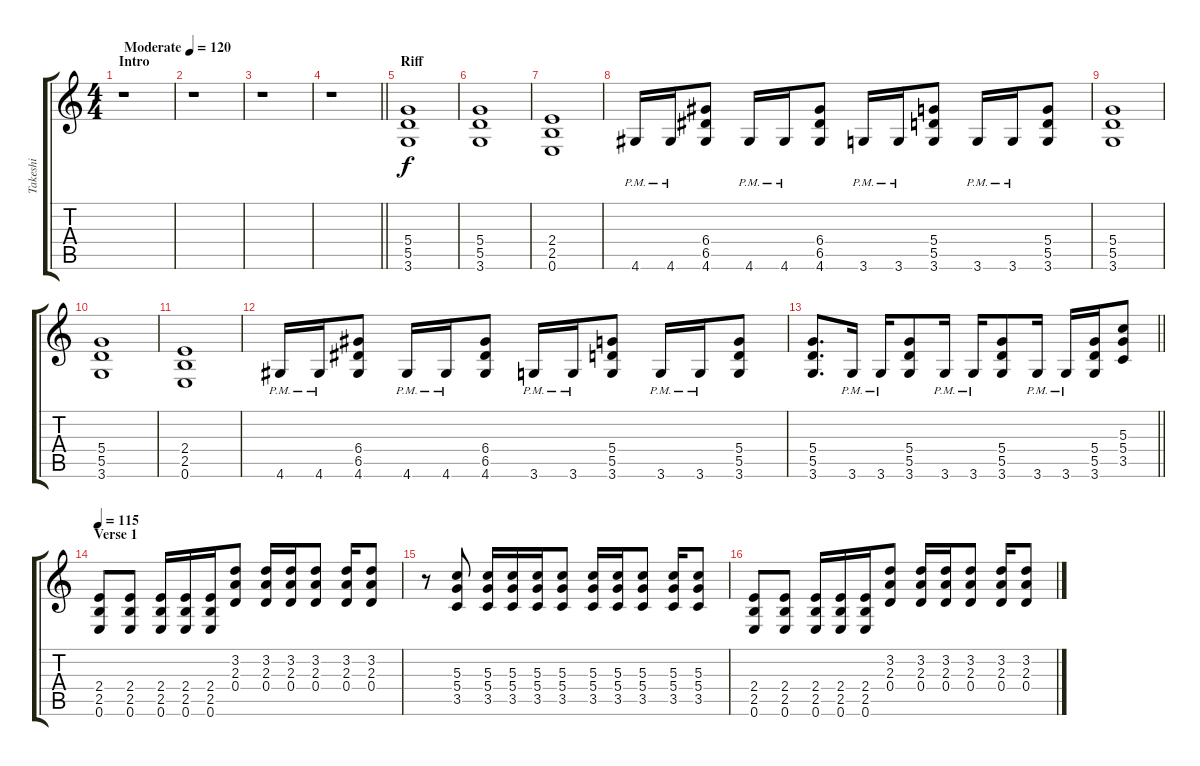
\track ("Takeshi" "Takeshi") {instrument distortionguitar}
\staff {score tabs}
\tuning (E4 B3 G3 D3 A2 E2) {hide}
\ts (4 4)
\section ("" "Intro")
\tempo (120 "Moderate")
\clef g2
\ks c
r.1{dy f instrument distortionguitar} |
r.1 |
r.1 |
\barLineRight lightlight
r.1 |
\section ("" "Riff")
(5.4 5.5 3.6).1 |
(5.4 5.5 3.6).1 |
(2.4 2.5 0.6).1 |
4.6{pm}.16 4.6{pm}.16 (6.4 6.5 4.6).8 4.6{pm}.16 4.6{pm}.16 (6.4 6.5 4.6).8 3.6{pm}.16 3.6{pm}.16 (5.4 5.5 3.6).8 3.6{pm}.16 3.6{pm}.16 (5.4 5.5 3.6).8 |
(5.4 5.5 3.6).1 |
(5.4 5.5 3.6).1 |
(2.4 2.5 0.6).1 |
4.6{pm}.16 4.6{pm}.16 (6.4 6.5 4.6).8 4.6{pm}.16 4.6{pm}.16 (6.4 6.5 4.6).8 3.6{pm}.16 3.6{pm}.16 (5.4 5.5 3.6).8 3.6{pm}.16 3.6{pm}.16 (5.4 5.5 3.6).8 |
\barLineRight lightlight
(5.4 5.5 3.6).8{d} 3.6{pm}.16 3.6{pm}.16 (5.4 5.5 3.6).8 3.6{pm}.16 3.6{pm}.16 (5.4 5.5 3.6).8 3.6{pm}.16 3.6{pm}.16 (5.4 5.5 3.6).16 (5.3 5.4 3.5).8 |
\section ("" "Verse 1")
\tempo 115
(2.4 2.5 0.6).8 (2.4 2.5 0.6).8 (2.4 2.5 0.6).16 (2.4 2.5 0.6).16 (2.4 2.5 0.6).16 (3.2 2.3 0.4).8 (3.2 2.3 0.4).16 (3.2 2.3 0.4).16 (3.2 2.3 0.4).8 (3.2 2.3 0.4).16 (3.2 2.3 0.4).8 |
r.8 (5.3 5.4 3.5).8 (5.3 5.4 3.5).16 (5.3 5.4 3.5).16 (5.3 5.4 3.5).16 (5.3 5.4 3.5).8 (5.3 5.4 3.5).16 (5.3 5.4 3.5).16 (5.3 5.4 3.5).8 (5.3 5.4 3.5).16 (5.3 5.4 3.5).8 |
(2.4 2.5 0.6).8 (2.4 2.5 0.6).8 (2.4 2.5 0.6).16 (2.4 2.5 0.6).16 (2.4 2.5 0.6).16 (3.2 2.3 0.4).8 (3.2 2.3 0.4).16 (3.2 2.3 0.4).16 (3.2 2.3 0.4).8 (3.2 2.3 0.4).16 (3.2 2.3 0.4).8
